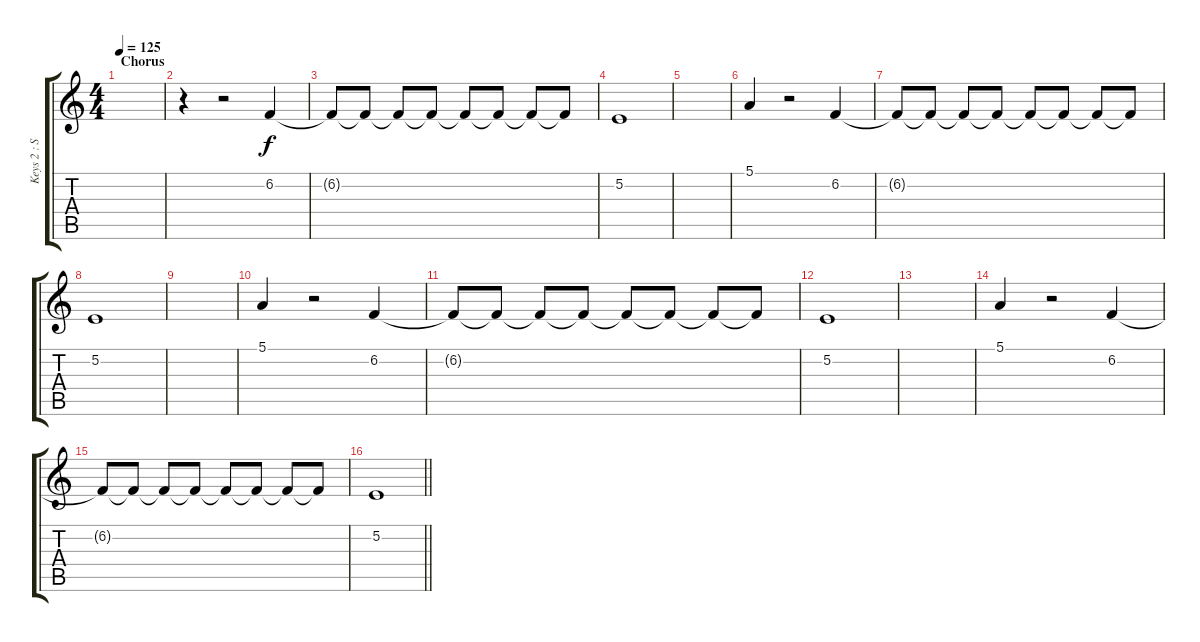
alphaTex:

\track ("Keys 2 : Strings" "Keys 2 : S") {instrument tremolostrings}
\staff {score tabs}
\tuning (E4 B3 G3 D3 A2 E2) {hide}
\ts (4 4)
\section ("" "Chorus")
\tempo 125
\clef g2
\ks c
|
r.4 r.2 6.2.4 |
6.2{t}.8 6.2{t}.8 6.2{t}.8 6.2{t}.8 6.2{t}.8 6.2{t}.8 6.2{t}.8 6.2{t}.8 |
5.2.1 |
|
5.1.4 r.2 6.2.4 |
6.2{t}.8 6.2{t}.8 6.2{t}.8 6.2{t}.8 6.2{t}.8 6.2{t}.8 6.2{t}.8 6.2{t}.8 |
5.2.1 |
|
5.1.4 r.2 6.2.4 |
6.2{t}.8 6.2{t}.8 6.2{t}.8 6.2{t}.8 6.2{t}.8 6.2{t}.8 6.2{t}.8 6.2{t}.8 |
5.2.1 |
|
5.1.4 r.2 6.2.4 |
6.2{t}.8 6.2{t}.8 6.2{t}.8 6.2{t}.8 6.2{t}.8 6.2{t}.8 6.2{t}.8 6.2{t}.8 |
\barLineRight lightlight
5.2.1
